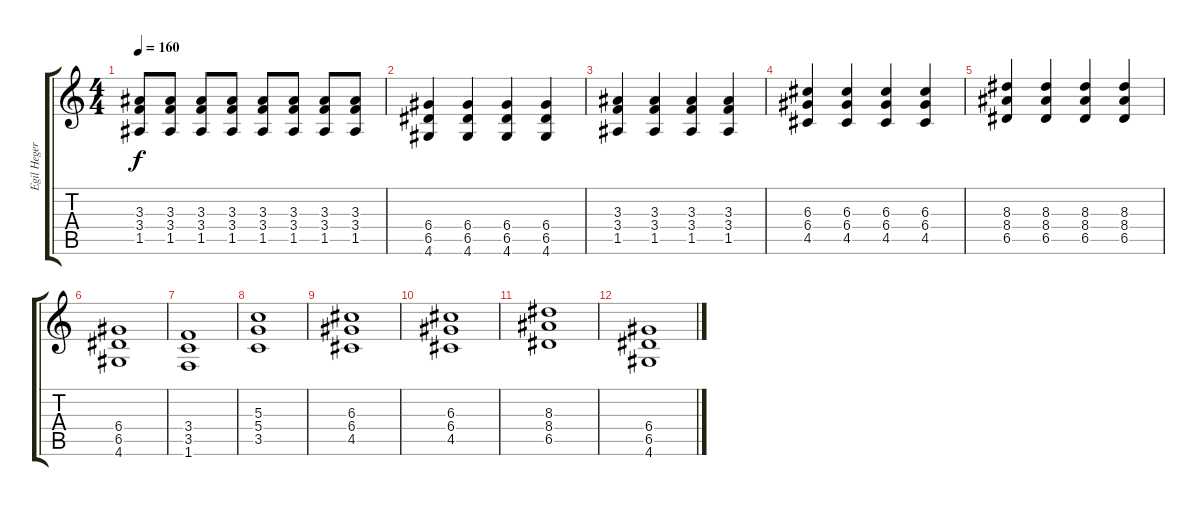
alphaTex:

\track ("Egil Hegerberg (guitar)" "Egil Heger") {instrument overdrivenguitar}
\staff {score tabs}
\tuning (E4 B3 G3 D3 A2 E2) {hide}
\ts (4 4)
\tempo 160
\clef g2
\ks c
(3.3 3.4 1.5).8{dy f} (3.3 3.4 1.5).8 (3.3 3.4 1.5).8 (3.3 3.4 1.5).8 (3.3 3.4 1.5).8 (3.3 3.4 1.5).8 (3.3 3.4 1.5).8 (3.3 3.4 1.5).8 |
(6.4 6.5 4.6).4 (6.4 6.5 4.6).4 (6.4 6.5 4.6).4 (6.4 6.5 4.6).4 |
(3.3 3.4 1.5).4 (3.3 3.4 1.5).4 (3.3 3.4 1.5).4 (3.3 3.4 1.5).4 |
(6.3 6.4 4.5).4 (6.3 6.4 4.5).4 (6.3 6.4 4.5).4 (6.3 6.4 4.5).4 |
(8.3 8.4 6.5).4 (8.3 8.4 6.5).4 (8.3 8.4 6.5).4 (8.3 8.4 6.5).4 |
(6.4 6.5 4.6).1 |
(3.4 3.5 1.6).1 |
(5.3 5.4 3.5).1 |
(6.3 6.4 4.5).1 |
(6.3 6.4 4.5).1 |
(8.3 8.4 6.5).1 |
(6.4 6.5 4.6).1
